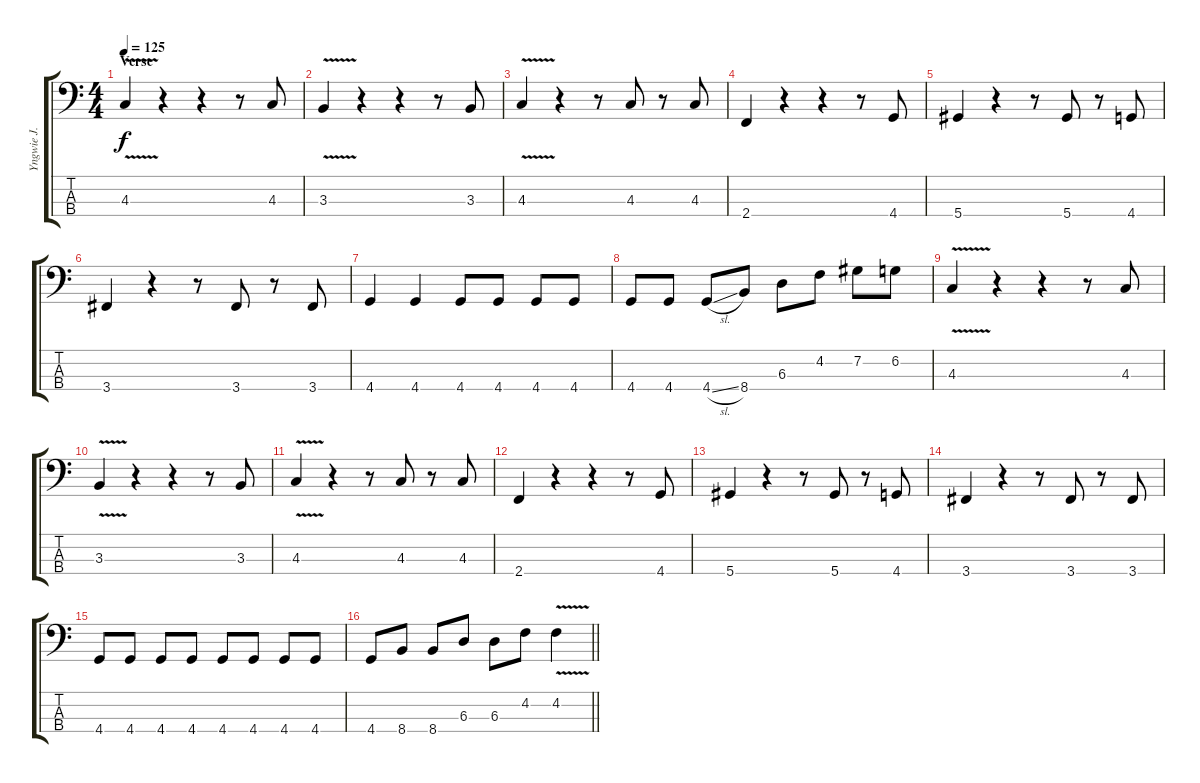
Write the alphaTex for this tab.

\track ("Yngwie J. Malmsteen" "Yngwie J. ") {instrument electricbassfinger}
\staff {score tabs}
\tuning (Gb2 Db2 Ab1 Eb1) {hide}
\ts (4 4)
\section ("" "Verse")
\tempo 125
\clef f4
\ks c
4.3{v}.4{dy f} r.4 r.4 r.8 4.3.8 |
3.3{v}.4 r.4 r.4 r.8 3.3.8 |
4.3{v}.4 r.4 r.8 4.3.8 r.8 4.3.8 |
2.4.4 r.4 r.4 r.8 4.4.8 |
5.4.4 r.4 r.8 5.4.8 r.8 4.4.8 |
3.4.4 r.4 r.8 3.4.8 r.8 3.4.8 |
4.4.4 4.4.4 4.4.8 4.4.8 4.4.8 4.4.8 |
4.4.8 4.4.8 4.4{sl}.8 8.4.8 6.3.8 4.2.8 7.2.8 6.2.8 |
4.3{v}.4 r.4 r.4 r.8 4.3.8 |
3.3{v}.4 r.4 r.4 r.8 3.3.8 |
4.3{v}.4 r.4 r.8 4.3.8 r.8 4.3.8 |
2.4.4 r.4 r.4 r.8 4.4.8 |
5.4.4 r.4 r.8 5.4.8 r.8 4.4.8 |
3.4.4 r.4 r.8 3.4.8 r.8 3.4.8 |
4.4.8 4.4.8 4.4.8 4.4.8 4.4.8 4.4.8 4.4.8 4.4.8 |
\barLineRight lightlight
4.4.8 8.4.8 8.4.8 6.3.8 6.3.8 4.2.8 4.2{v}.4
